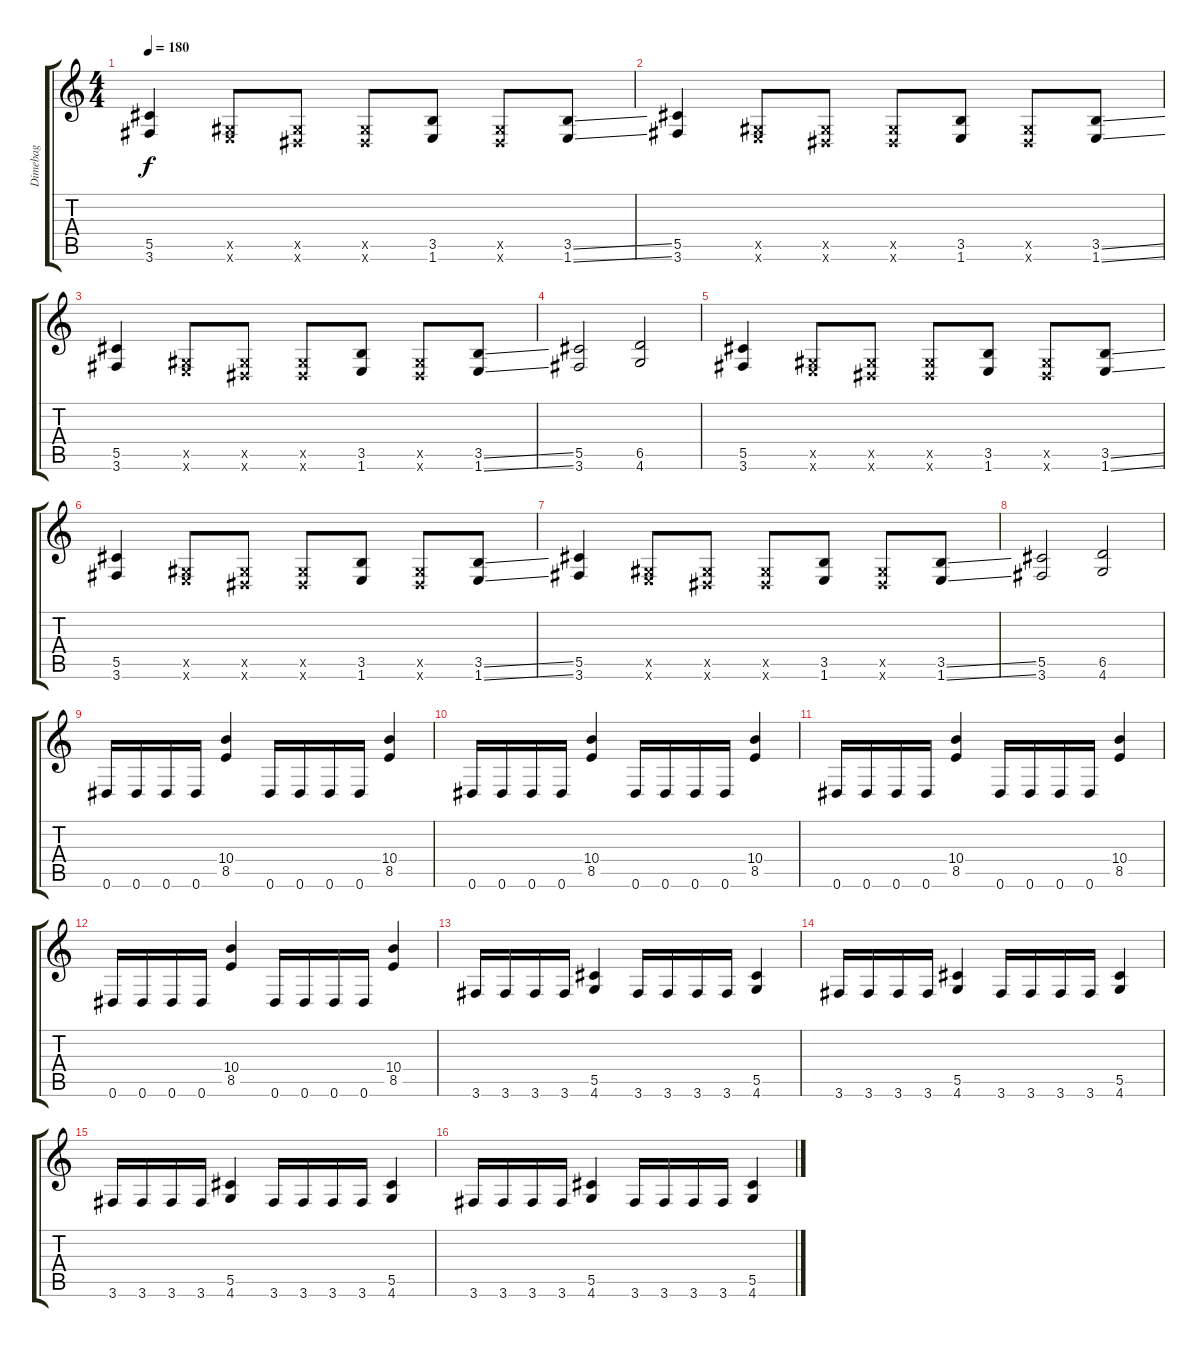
\track ("Dimebag" "Dimebag") {instrument distortionguitar}
\staff {score tabs}
\tuning (Eb4 Bb3 Gb3 Db3 Ab2 Eb2) {hide}
\ts (4 4)
\tempo 180
\clef g2
\ks c
(5.5 3.6).4{dy f} (0.5{x} 1.6{x}).8 (0.5{x} 0.6{x}).8 (0.5{x} 0.6{x}).8 (3.5 1.6).8 (0.5{x} 0.6{x}).8 (3.5{ss} 1.6{ss}).8 |
(5.5 3.6).4 (0.5{x} 1.6{x}).8 (0.5{x} 0.6{x}).8 (0.5{x} 0.6{x}).8 (3.5 1.6).8 (0.5{x} 0.6{x}).8 (3.5{ss} 1.6{ss}).8 |
(5.5 3.6).4 (0.5{x} 1.6{x}).8 (0.5{x} 0.6{x}).8 (0.5{x} 0.6{x}).8 (3.5 1.6).8 (0.5{x} 0.6{x}).8 (3.5{ss} 1.6{ss}).8 |
(5.5 3.6).2 (6.5 4.6).2 |
(5.5 3.6).4 (0.5{x} 1.6{x}).8 (0.5{x} 0.6{x}).8 (0.5{x} 0.6{x}).8 (3.5 1.6).8 (0.5{x} 0.6{x}).8 (3.5{ss} 1.6{ss}).8 |
(5.5 3.6).4 (0.5{x} 1.6{x}).8 (0.5{x} 0.6{x}).8 (0.5{x} 0.6{x}).8 (3.5 1.6).8 (0.5{x} 0.6{x}).8 (3.5{ss} 1.6{ss}).8 |
(5.5 3.6).4 (0.5{x} 1.6{x}).8 (0.5{x} 0.6{x}).8 (0.5{x} 0.6{x}).8 (3.5 1.6).8 (0.5{x} 0.6{x}).8 (3.5{ss} 1.6{ss}).8 |
(5.5 3.6).2 (6.5 4.6).2 |
0.6.16 0.6.16 0.6.16 0.6.16 (10.4 8.5).4 0.6.16 0.6.16 0.6.16 0.6.16 (10.4 8.5).4 |
0.6.16 0.6.16 0.6.16 0.6.16 (10.4 8.5).4 0.6.16 0.6.16 0.6.16 0.6.16 (10.4 8.5).4 |
0.6.16 0.6.16 0.6.16 0.6.16 (10.4 8.5).4 0.6.16 0.6.16 0.6.16 0.6.16 (10.4 8.5).4 |
0.6.16 0.6.16 0.6.16 0.6.16 (10.4 8.5).4 0.6.16 0.6.16 0.6.16 0.6.16 (10.4 8.5).4 |
3.6.16 3.6.16 3.6.16 3.6.16 (5.5 4.6).4 3.6.16 3.6.16 3.6.16 3.6.16 (5.5 4.6).4 |
3.6.16 3.6.16 3.6.16 3.6.16 (5.5 4.6).4 3.6.16 3.6.16 3.6.16 3.6.16 (5.5 4.6).4 |
3.6.16 3.6.16 3.6.16 3.6.16 (5.5 4.6).4 3.6.16 3.6.16 3.6.16 3.6.16 (5.5 4.6).4 |
3.6.16 3.6.16 3.6.16 3.6.16 (5.5 4.6).4 3.6.16 3.6.16 3.6.16 3.6.16 (5.5 4.6).4
